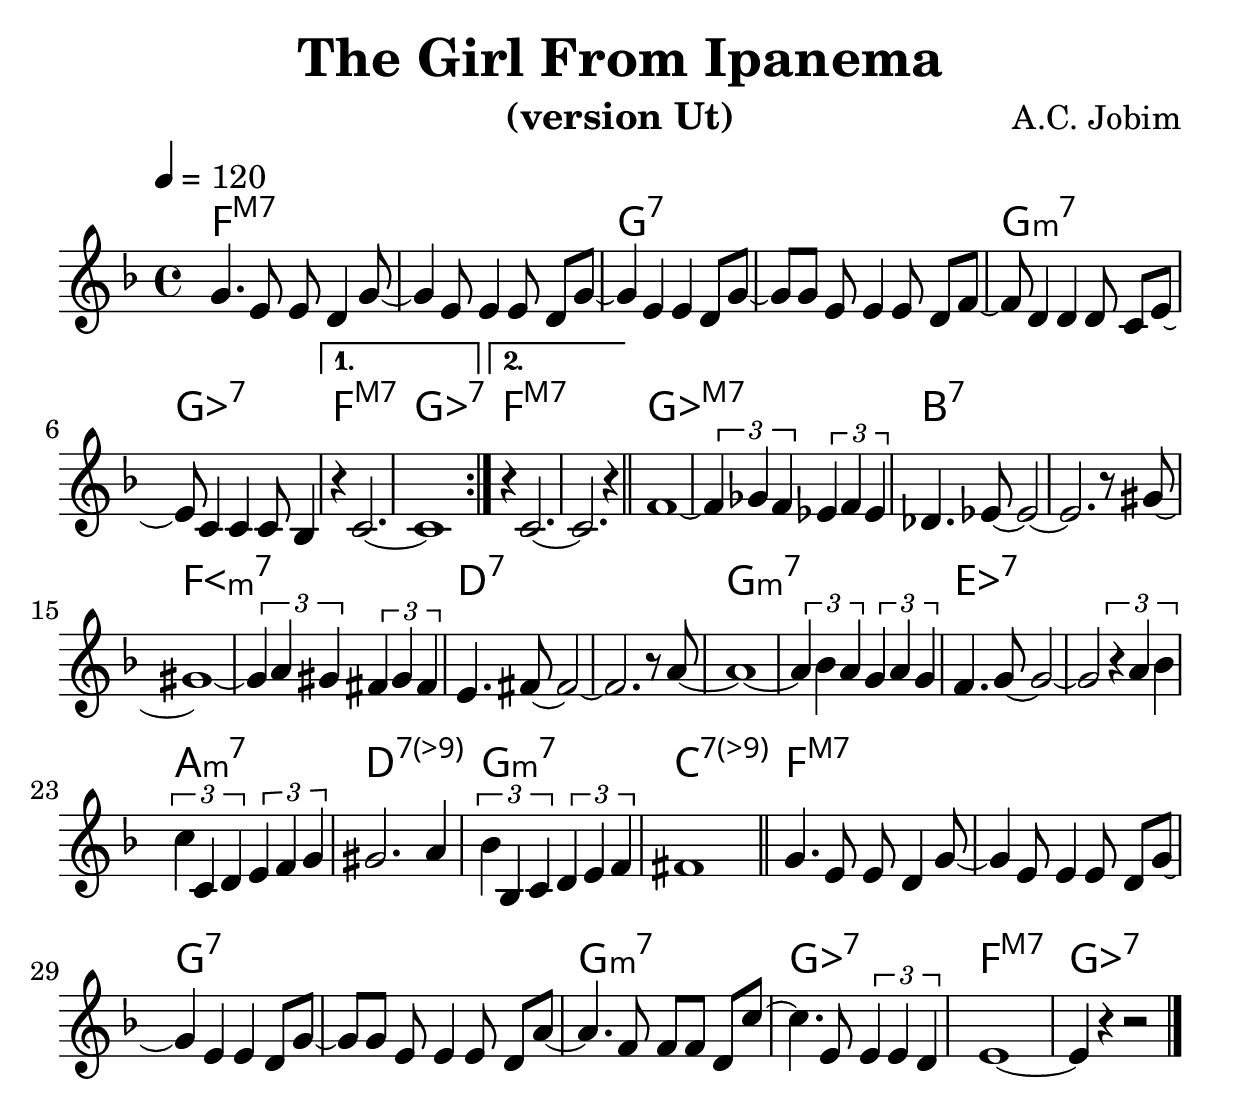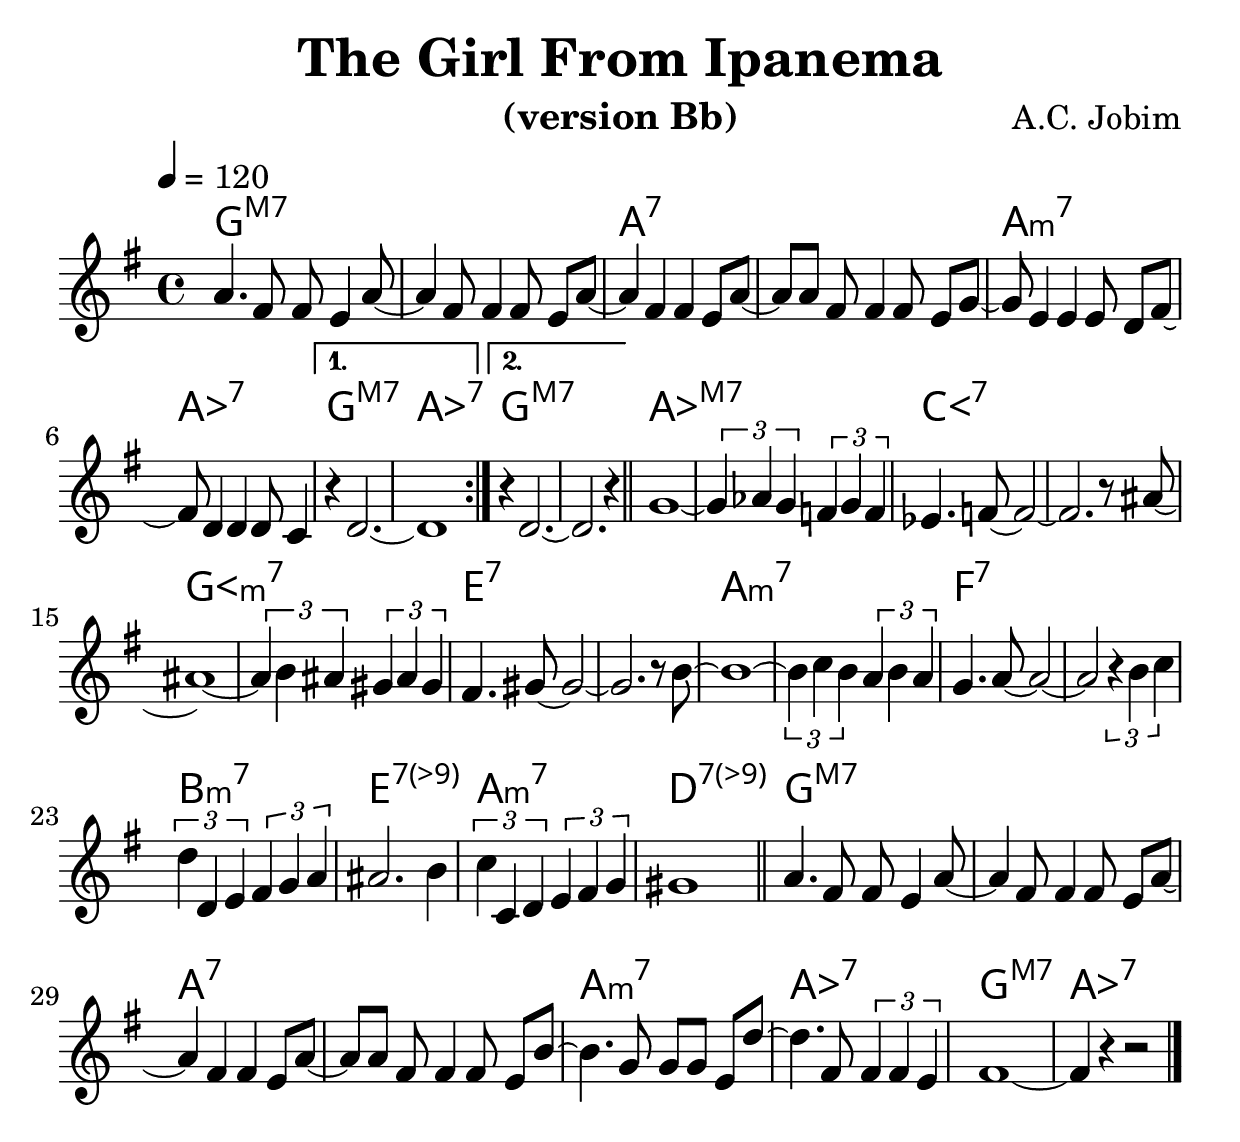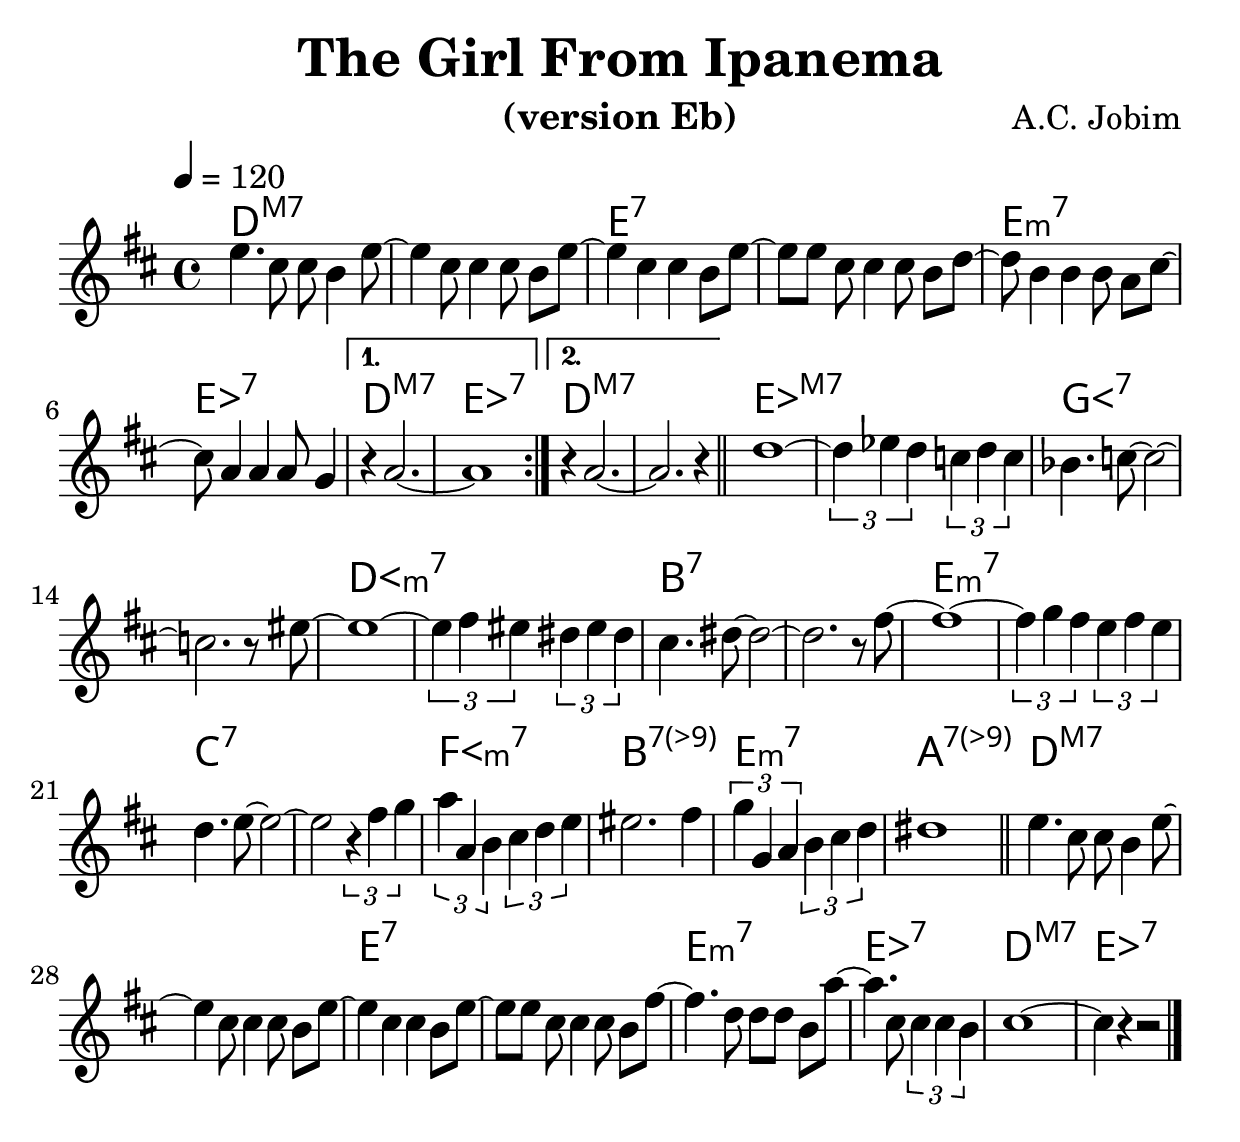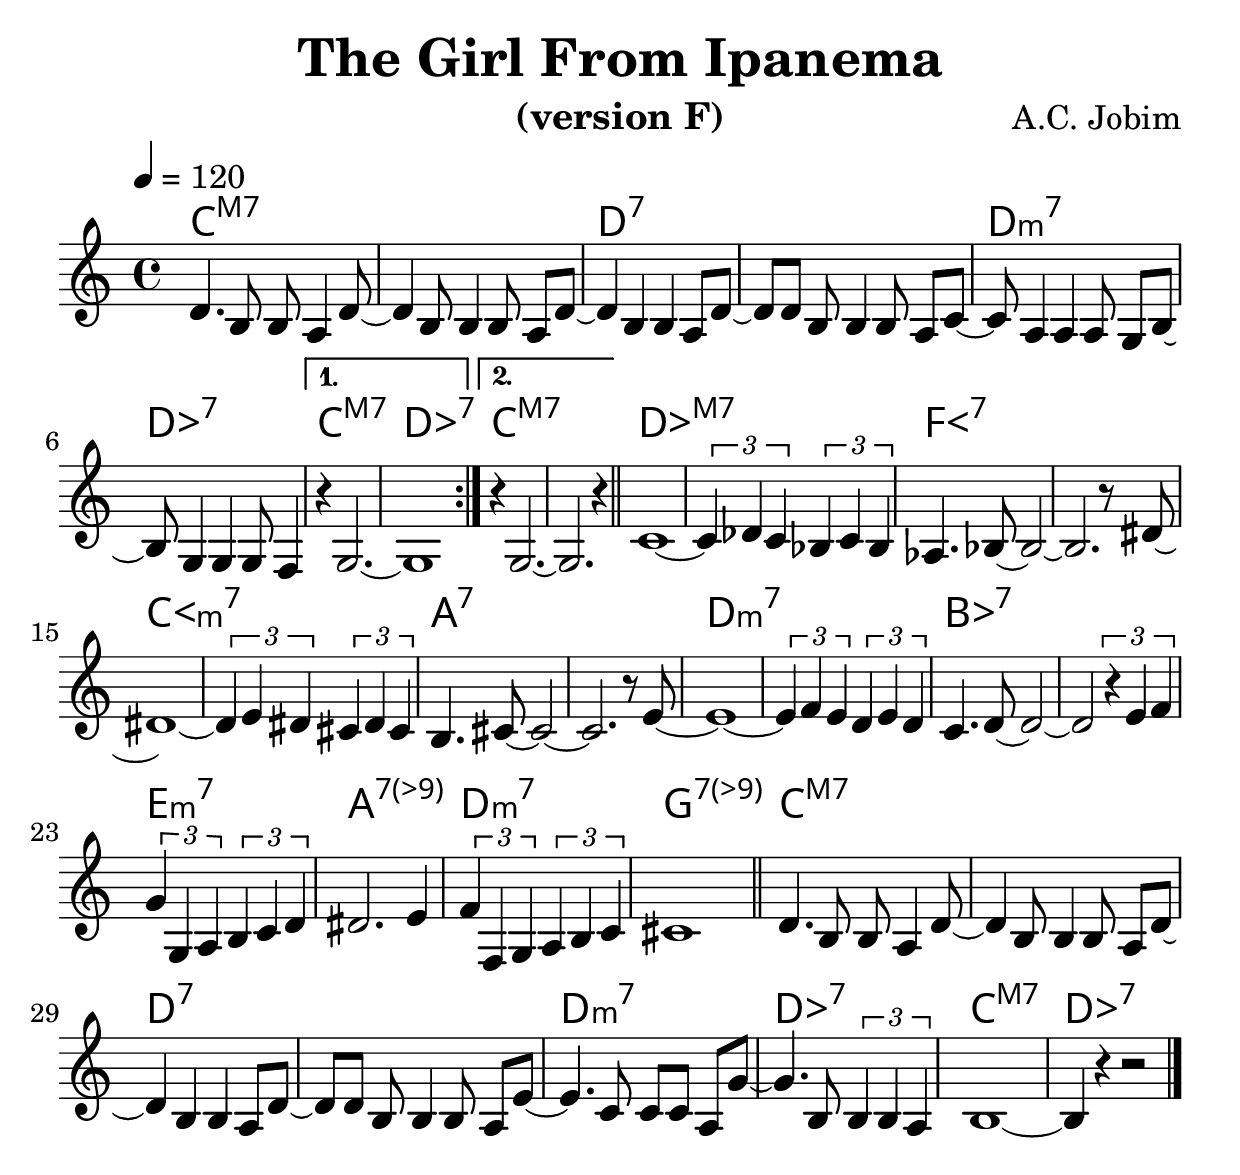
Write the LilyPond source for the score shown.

% Created on Mon Sep 20 15:23:38 CEST 2010
\version "2.22.0"

#(set-global-staff-size 29)
#(set-default-paper-size "a4")

\include "utils/AccordsJazzDefs.ly"

\paper { indent = 0\cm} 

\header {
	title = "The Girl From Ipanema" 
 	composer = "A.C. Jobim"
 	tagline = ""

}


accords = 
 \chords {
  \repeat volta 2 {
    f1:maj7 s g:7 s g:m7 ges:7 }
  \alternative {{f:maj7 ges:7}{f:maj7 s}}
  ges:maj7 s b:7 s fis:m7 s d:7 s
  g:m7 s es:7 s a:m7 d:7.9- g:m7 c:7.9-
  f1:maj7 s g:7 s g:m7 ges:7 f:maj7  ges:7
}

voix = \relative c' { 	
 % Type notes here 
\compressEmptyMeasures
\set Timing.beamExceptions = #'()
\repeat volta 2 {
  g'4. e8 e d4 g8~ g4 e8 e4 e8 d g~
  g4 e e d8 g~ g g e e4 e8 d f~
  f d4 d d8 c e~ e c4 c c8 bes4
}
\alternative{{r4 c2.~ c1}{r4 c2.~ c2. r4}}
\bar "||"
f1~ \tuplet 3/2 {f4 ges f} \tuplet 3/2 {es f es}
des4. es8~ es2~ es2. r8 gis~
gis1~ \tuplet 3/2 {gis4 a gis} \tuplet 3/2 {fis gis fis}
e4. fis8~ fis2~ fis2. r8 a~
a1~ \tuplet 3/2 {a4 bes a} \tuplet 3/2 {g a g}
f4. g8~ g2~ g2 \tuplet 3/2 {r4 a bes}
\tuplet 3/2 {c c, d} \tuplet 3/2 {e f g} gis2. a4
\tuplet 3/2 {bes bes, c} \tuplet 3/2 {d e f} fis1
\bar "||"
g4. e8 e d4 g8~ g4 e8 e4 e8 d g~
g4 e e d8 g~ g g e e4 e8 d a'~
a4. f8 f f d c'~ c4. e,8 \tuplet 3/2 {e4 e d}
e1~  e4 r r2
\bar "|."

%c4^\markup{Essai} cis c cis
%\mark \markup {\musicglyph "scripts.coda" }
%c cis c c \break
%\mark \markup { \column % vspace avant solos si besoin
%  { " " 
%    " " 
%    " "
%  " "
%  " "}
% } 
% c c c c c c c c
}

staffViolon = \new Staff {
	\time 4/4
	\tempo 4 = 120 
	\set Staff.midiInstrument = "trumpet"
	\key f \major
	\clef treble
	\accidentalStyle modern-cautionary
	\voix
}

theme=\staffViolon

\include "utils/books.ly"